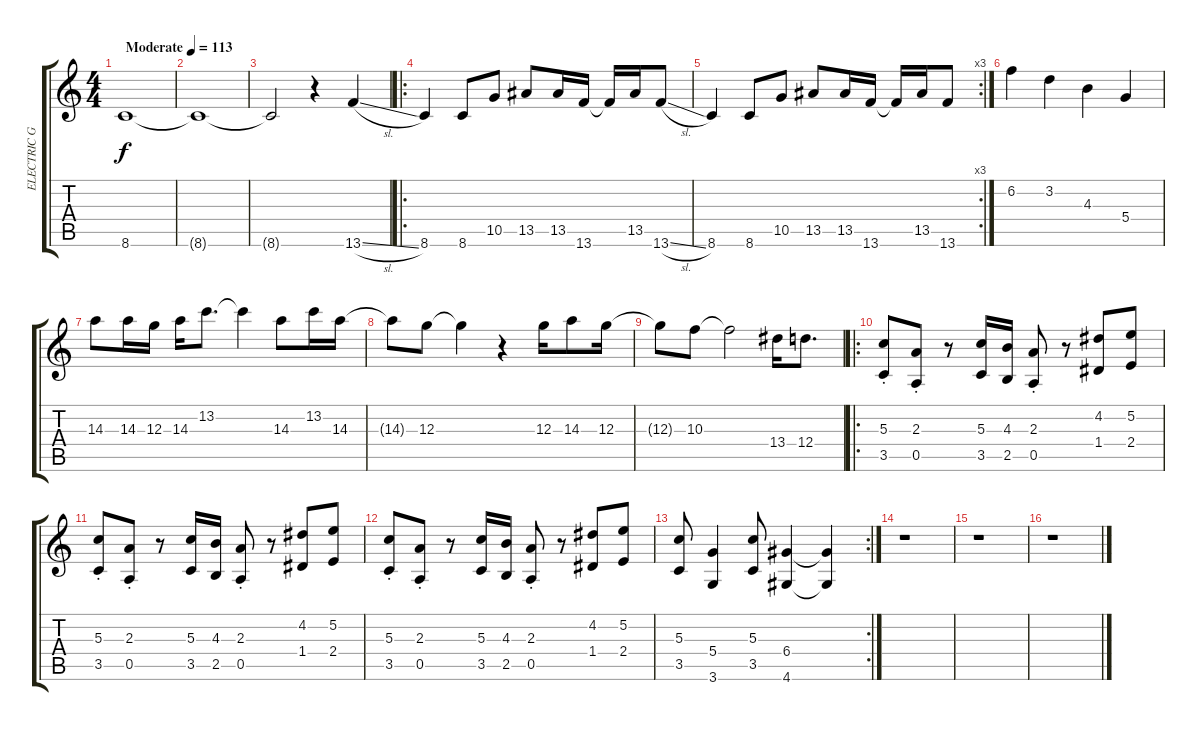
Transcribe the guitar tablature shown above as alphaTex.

\track ("ELECTRIC GUITAR 1" "ELECTRIC G") {instrument overdrivenguitar}
\staff {score tabs}
\tuning (E4 B3 G3 D3 A2 E2) {hide}
\ts (4 4)
\tempo (113 "Moderate")
\clef g2
\ks c
8.6.1{dy f instrument overdrivenguitar} |
8.6{t}.1 |
8.6{t}.2 r.4 13.6{sl}.4 |
\ro
8.6.4 8.6.8 10.5.8 13.5.8 13.5.16 13.6.16 13.6{t}.16 13.5.16 13.6{sl}.8 |
\rc 3
8.6.4 8.6.8 10.5.8 13.5.8 13.5.16 13.6.16 13.6{t}.16 13.5.16 13.6.8 |
6.2.4 3.2.4 4.3.4 5.4.4 |
14.3.8 14.3.16 12.3.16 14.3.16 13.2.8{d} 13.2{t}.4 14.3.8 13.2.16 14.3.16 |
14.3{t}.8 12.3.8 12.3{t}.4 r.4 12.3.16 14.3.8 12.3.16 |
12.3{t}.8 10.3.8 10.3{t}.2 13.4.16 12.4.8{d} |
\ro
(5.3{st} 3.5).8 (2.3{st} 0.5).8 r.8 (5.3 3.5).16 (4.3 2.5).16 (2.3{st} 0.5).8 r.8 (4.2 1.4).8 (5.2 2.4).8 |
(5.3{st} 3.5).8 (2.3{st} 0.5).8 r.8 (5.3 3.5).16 (4.3 2.5).16 (2.3{st} 0.5).8 r.8 (4.2 1.4).8 (5.2 2.4).8 |
(5.3{st} 3.5).8 (2.3{st} 0.5).8 r.8 (5.3 3.5).16 (4.3 2.5).16 (2.3{st} 0.5).8 r.8 (4.2 1.4).8 (5.2 2.4).8 |
\rc 2
(5.3 3.5).8 (5.4 3.6).4 (5.3 3.5).8 (6.4 4.6).4 (6.4{t} 4.6{t}).4 |
r.1 |
r.1 |
r.1
